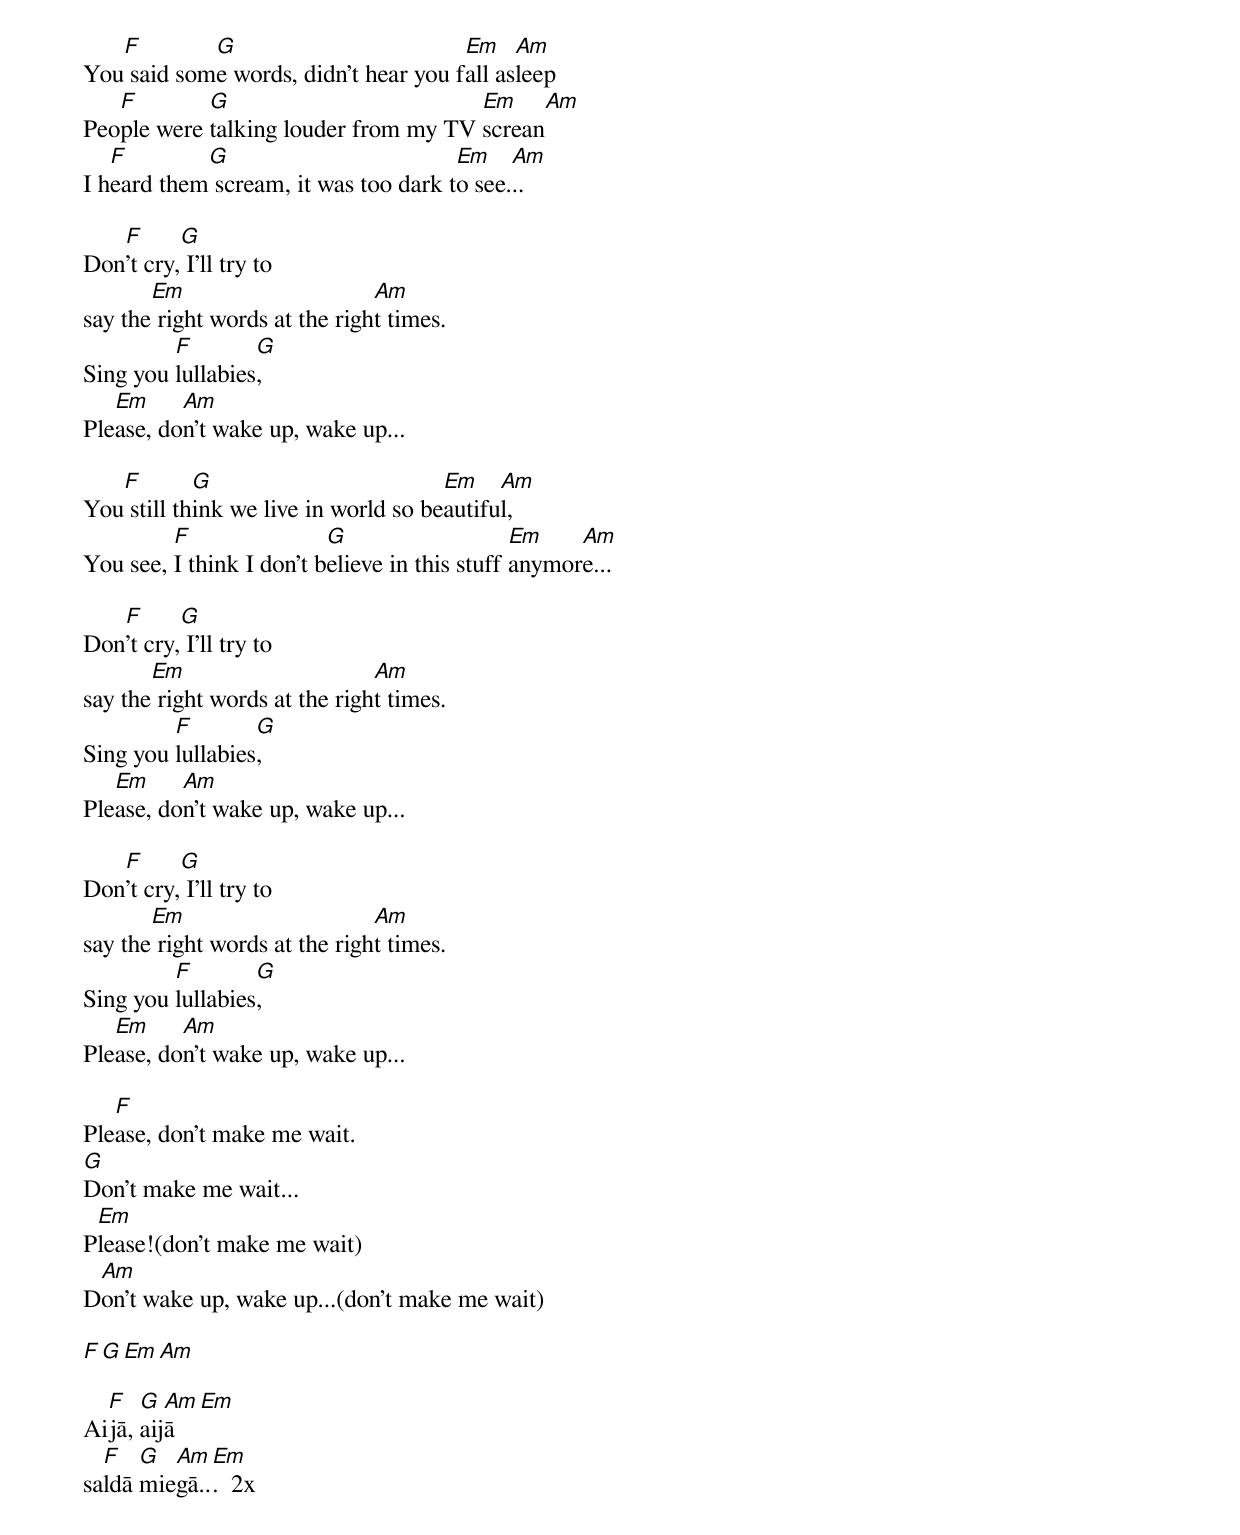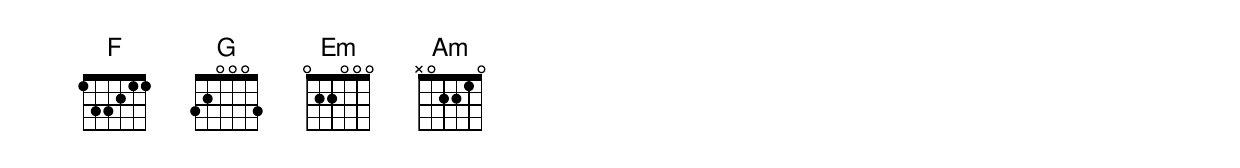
   F        G                         Em    Am
You said some words, didn't hear you fall asleep
   F        G                         Em    Am
People were talking louder from my TV screan
   F        G                         Em    Am
I heard them scream, it was too dark to see...

   F      G
Don't cry, I'll try to
       Em                      Am
say the right words at the right times.
         F        G
Sing you lullabies,
   Em     Am
Please, don't wake up, wake up...

   F        G                         Em    Am
You still think we live in world so beautiful,
         F                G                    Em    Am
You see, I think I don't believe in this stuff anymore...

   F      G
Don't cry, I'll try to
       Em                      Am
say the right words at the right times.
         F        G
Sing you lullabies,
   Em     Am
Please, don't wake up, wake up...

   F      G
Don't cry, I'll try to
       Em                      Am
say the right words at the right times.
         F        G
Sing you lullabies,
   Em     Am
Please, don't wake up, wake up...

   F
Please, don't make me wait.
G
Don't make me wait...
 Em
Please!(don't make me wait)
 Am
Don't wake up, wake up...(don't make me wait)

F   G  Em  Am

  F   G  Am  Em
Aijā, aijā
  F   G  Am  Em
saldā miegā...  2x
